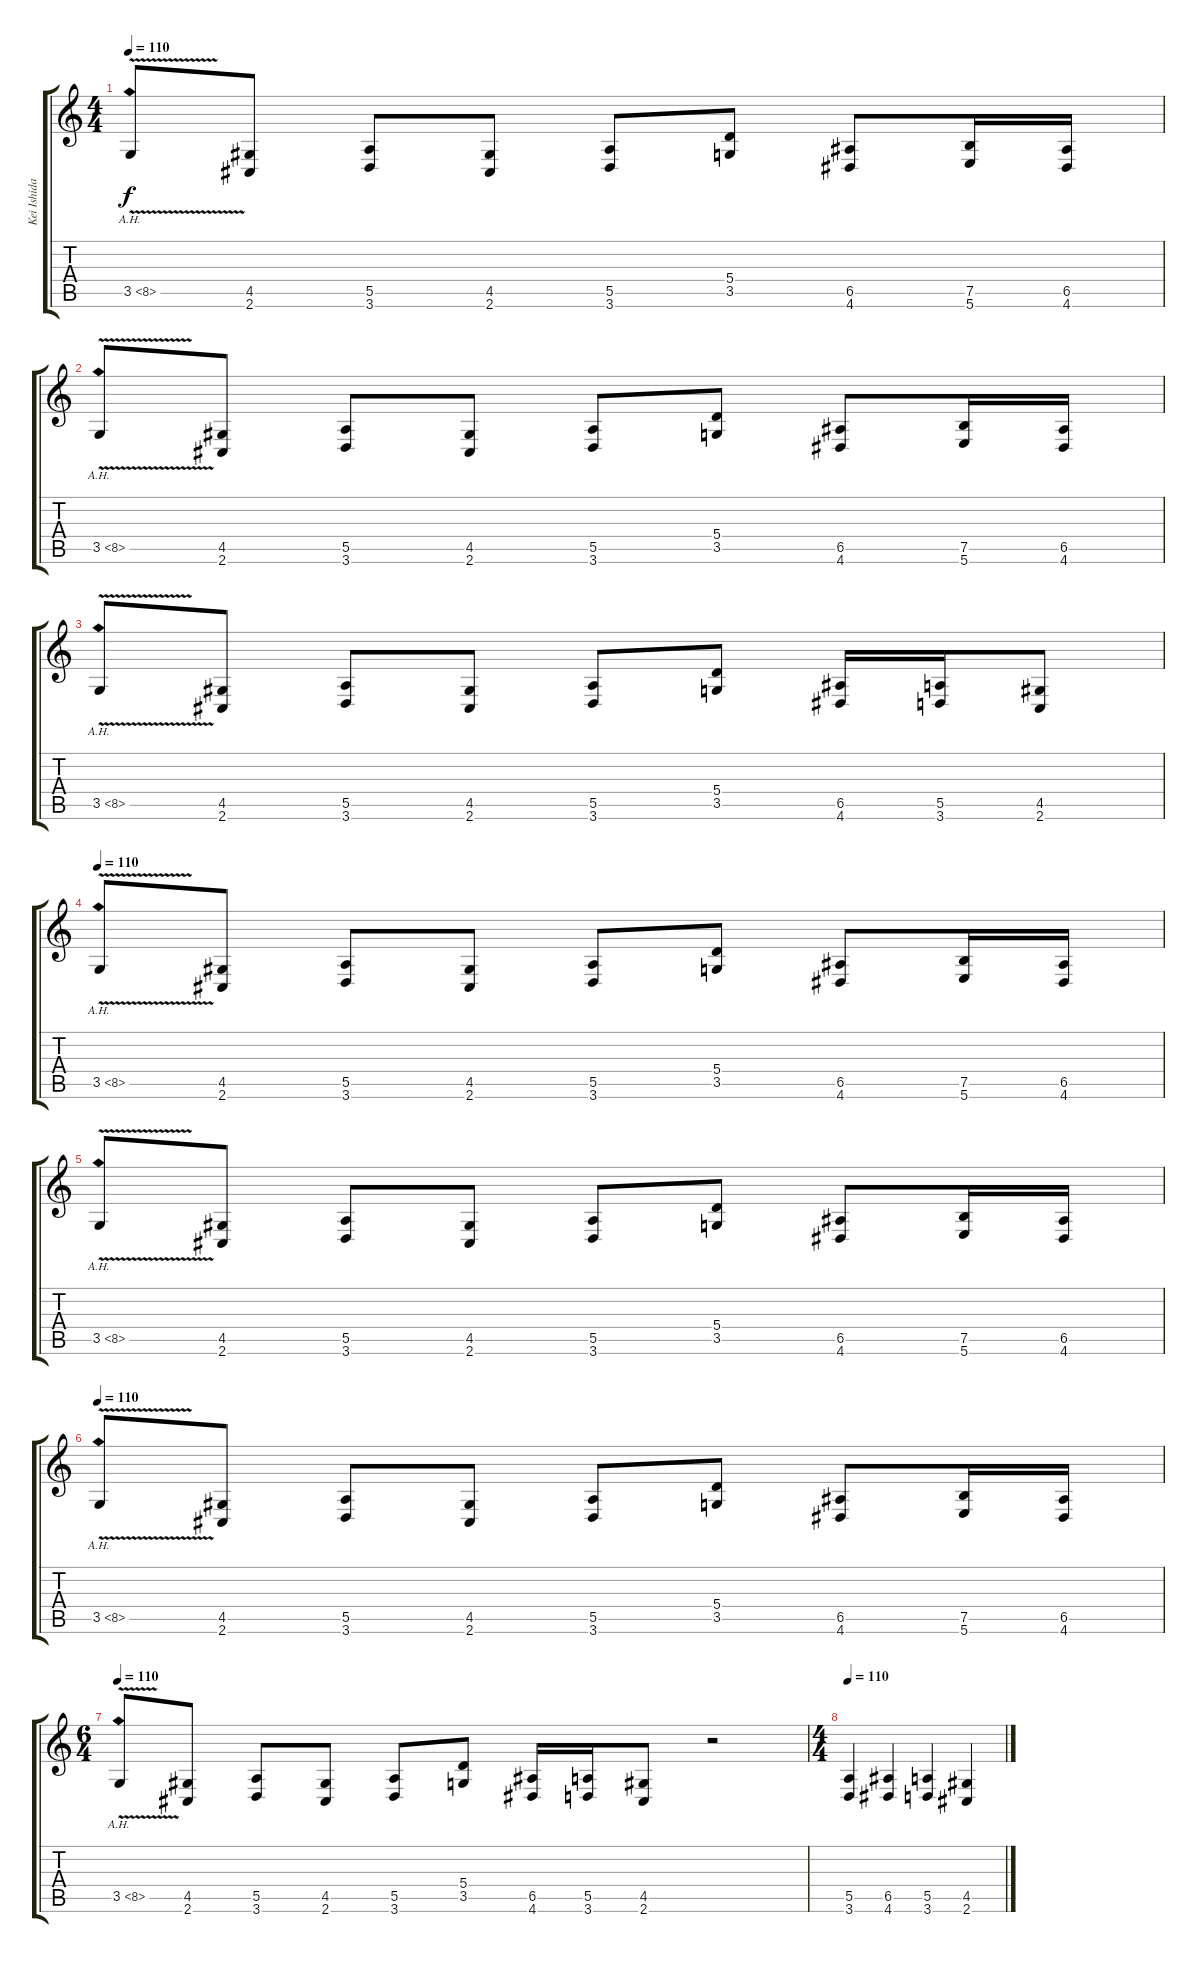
\track ("Kei Ishida" "Kei Ishida") {instrument distortionguitar}
\staff {score tabs}
\tuning (B3 Gb3 D3 A2 E2 B1) {hide}
\ts (4 4)
\tempo 110
\clef g2
\ks c
3.5{ah 5 v}.8{dy f} (4.5 2.6).8 (5.5 3.6).8 (4.5 2.6).8 (5.5 3.6).8 (5.4 3.5).8 (6.5 4.6).8 (7.5 5.6).16 (6.5 4.6).16 |
3.5{ah 5 v}.8 (4.5 2.6).8 (5.5 3.6).8 (4.5 2.6).8 (5.5 3.6).8 (5.4 3.5).8 (6.5 4.6).8 (7.5 5.6).16 (6.5 4.6).16 |
3.5{ah 5 v}.8 (4.5 2.6).8 (5.5 3.6).8 (4.5 2.6).8 (5.5 3.6).8 (5.4 3.5).8 (6.5 4.6).16 (5.5 3.6).16 (4.5 2.6).8 |
\tempo 110
3.5{ah 5 v}.8 (4.5 2.6).8 (5.5 3.6).8 (4.5 2.6).8 (5.5 3.6).8 (5.4 3.5).8 (6.5 4.6).8 (7.5 5.6).16 (6.5 4.6).16 |
3.5{ah 5 v}.8 (4.5 2.6).8 (5.5 3.6).8 (4.5 2.6).8 (5.5 3.6).8 (5.4 3.5).8 (6.5 4.6).8 (7.5 5.6).16 (6.5 4.6).16 |
\tempo 110
3.5{ah 5 v}.8 (4.5 2.6).8 (5.5 3.6).8 (4.5 2.6).8 (5.5 3.6).8 (5.4 3.5).8 (6.5 4.6).8 (7.5 5.6).16 (6.5 4.6).16 |
\ts (6 4)
\tempo 110
3.5{ah 5 v}.8 (4.5 2.6).8 (5.5 3.6).8 (4.5 2.6).8 (5.5 3.6).8 (5.4 3.5).8 (6.5 4.6).16 (5.5 3.6).16 (4.5 2.6).8 r.2 |
\ts (4 4)
\tempo 110
(5.5 3.6).4 (6.5 4.6).4 (5.5 3.6).4 (4.5 2.6).4
